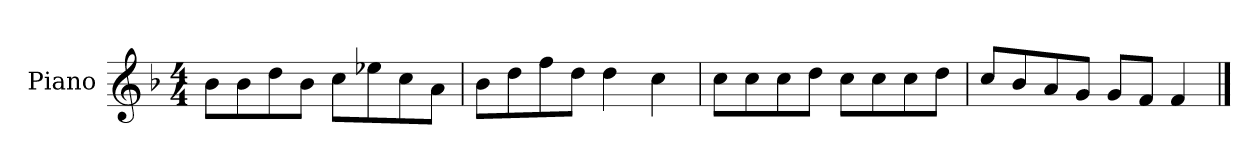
**kern
*part1
*staff1
*I"Piano
*I'P-no
*clefG2
*k[b-]
*M4/4
*MM90
=1
8b-\L
8b-\
8dd\
8b-\J
8cc\L
8ee-X\
8cc\
8a\J
=2
8b-\L
8dd\
8ff\
8dd\J
4dd\
4cc\
=3
8cc\L
8cc\
8cc\
8dd\J
8cc\L
8cc\
8cc\
8dd\J
=4
8cc/L
8b-/
8a/
8g/J
8g/L
8f/J
4f/
==
*-
